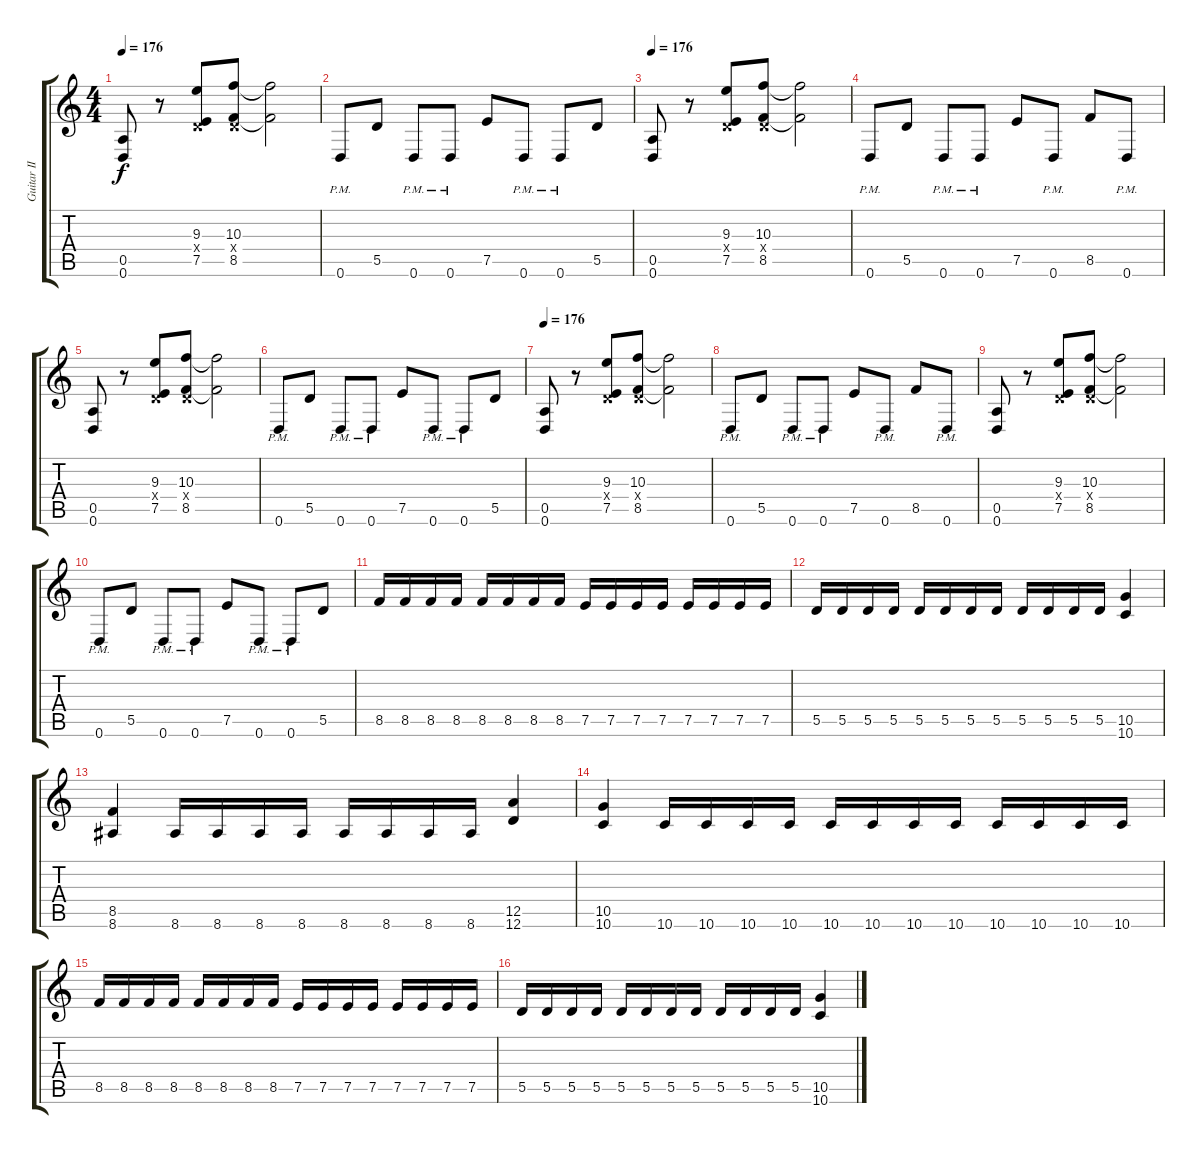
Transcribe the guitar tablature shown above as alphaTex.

\track ("Guitar II" "Guitar II") {instrument distortionguitar}
\staff {score tabs}
\tuning (E4 B3 G3 D3 A2 D2) {hide}
\ts (4 4)
\tempo 176
\clef g2
\ks c
(0.5 0.6).8{dy f} r.8 (9.3 0.4{x} 7.5).8 (10.3 0.4{x} 8.5).8 (10.3{t} 8.5{t}).2 |
0.6{pm}.8 5.5.8 0.6{pm}.8 0.6{pm}.8 7.5.8 0.6{pm}.8 0.6{pm}.8 5.5.8 |
\tempo 176
(0.5 0.6).8 r.8 (9.3 0.4{x} 7.5).8 (10.3 0.4{x} 8.5).8 (10.3{t} 8.5{t}).2 |
0.6{pm}.8 5.5.8 0.6{pm}.8 0.6{pm}.8 7.5.8 0.6{pm}.8 8.5.8 0.6{pm}.8 |
(0.5 0.6).8 r.8 (9.3 0.4{x} 7.5).8 (10.3 0.4{x} 8.5).8 (10.3{t} 8.5{t}).2 |
0.6{pm}.8 5.5.8 0.6{pm}.8 0.6{pm}.8 7.5.8 0.6{pm}.8 0.6{pm}.8 5.5.8 |
\tempo 176
(0.5 0.6).8 r.8 (9.3 0.4{x} 7.5).8 (10.3 0.4{x} 8.5).8 (10.3{t} 8.5{t}).2 |
0.6{pm}.8 5.5.8 0.6{pm}.8 0.6{pm}.8 7.5.8 0.6{pm}.8 8.5.8 0.6{pm}.8 |
(0.5 0.6).8 r.8 (9.3 0.4{x} 7.5).8 (10.3 0.4{x} 8.5).8 (10.3{t} 8.5{t}).2 |
0.6{pm}.8 5.5.8 0.6{pm}.8 0.6{pm}.8 7.5.8 0.6{pm}.8 0.6{pm}.8 5.5.8 |
\section ("" "")
8.5.16 8.5.16 8.5.16 8.5.16 8.5.16 8.5.16 8.5.16 8.5.16 7.5.16 7.5.16 7.5.16 7.5.16 7.5.16 7.5.16 7.5.16 7.5.16 |
5.5.16 5.5.16 5.5.16 5.5.16 5.5.16 5.5.16 5.5.16 5.5.16 5.5.16 5.5.16 5.5.16 5.5.16 (10.5 10.6).4 |
(8.5 8.6).4 8.6.16 8.6.16 8.6.16 8.6.16 8.6.16 8.6.16 8.6.16 8.6.16 (12.5 12.6).4 |
(10.5 10.6).4 10.6.16 10.6.16 10.6.16 10.6.16 10.6.16 10.6.16 10.6.16 10.6.16 10.6.16 10.6.16 10.6.16 10.6.16 |
8.5.16 8.5.16 8.5.16 8.5.16 8.5.16 8.5.16 8.5.16 8.5.16 7.5.16 7.5.16 7.5.16 7.5.16 7.5.16 7.5.16 7.5.16 7.5.16 |
5.5.16 5.5.16 5.5.16 5.5.16 5.5.16 5.5.16 5.5.16 5.5.16 5.5.16 5.5.16 5.5.16 5.5.16 (10.5 10.6).4
